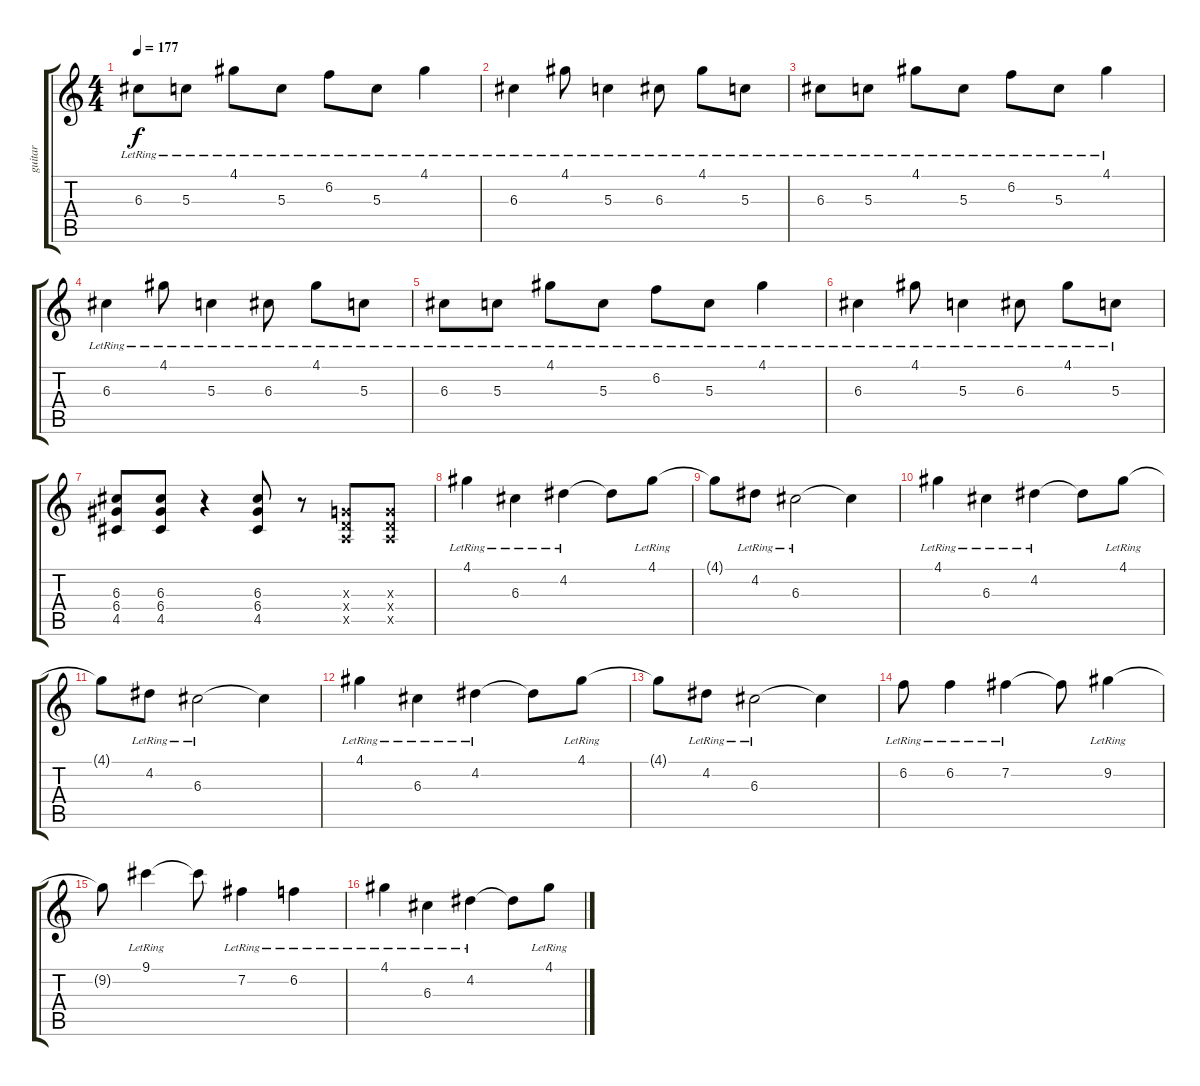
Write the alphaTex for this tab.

\track ("guitar" "guitar") {instrument distortionguitar}
\staff {score tabs}
\tuning (E4 B3 G3 D3 A2 E2) {hide}
\ts (4 4)
\tempo 177
\clef g2
\ks c
6.3{lr}.8{dy f} 5.3{lr}.8 4.1{lr}.8 5.3{lr}.8 6.2{lr}.8 5.3{lr}.8 4.1{lr}.4 |
6.3{lr}.4 4.1{lr}.8 5.3{lr}.4 6.3{lr}.8 4.1{lr}.8 5.3{lr}.8 |
6.3{lr}.8 5.3{lr}.8 4.1{lr}.8 5.3{lr}.8 6.2{lr}.8 5.3{lr}.8 4.1{lr}.4 |
6.3{lr}.4 4.1{lr}.8 5.3{lr}.4 6.3{lr}.8 4.1{lr}.8 5.3{lr}.8 |
6.3{lr}.8 5.3{lr}.8 4.1{lr}.8 5.3{lr}.8 6.2{lr}.8 5.3{lr}.8 4.1{lr}.4 |
6.3{lr}.4 4.1{lr}.8 5.3{lr}.4 6.3{lr}.8 4.1{lr}.8 5.3{lr}.8 |
(6.3 6.4 4.5).8{instrument overdrivenguitar} (6.3 6.4 4.5).8 r.4 (6.3 6.4 4.5).8 r.8 (0.3{x} 0.4{x} 0.5{x}).8 (0.3{x} 0.4{x} 0.5{x}).8 |
\section ("" "")
4.1{lr}.4{instrument electricguitarclean} 6.3{lr}.4 4.2{lr}.4 4.2{t}.8 4.1{lr}.8 |
4.1{t}.8 4.2{lr}.8 6.3{lr}.2 6.3{t}.4 |
4.1{lr}.4 6.3{lr}.4 4.2{lr}.4 4.2{t}.8 4.1{lr}.8 |
4.1{t}.8 4.2{lr}.8 6.3{lr}.2 6.3{t}.4 |
4.1{lr}.4 6.3{lr}.4 4.2{lr}.4 4.2{t}.8 4.1{lr}.8 |
4.1{t}.8 4.2{lr}.8 6.3{lr}.2 6.3{t}.4 |
6.2{lr}.8 6.2{lr}.4 7.2{lr}.4 7.2{t}.8 9.2{lr}.4 |
9.2{t}.8 9.1{lr}.4 9.1{t}.8 7.2{lr}.4 6.2{lr}.4 |
4.1{lr}.4 6.3{lr}.4 4.2{lr}.4 4.2{t}.8 4.1{lr}.8
